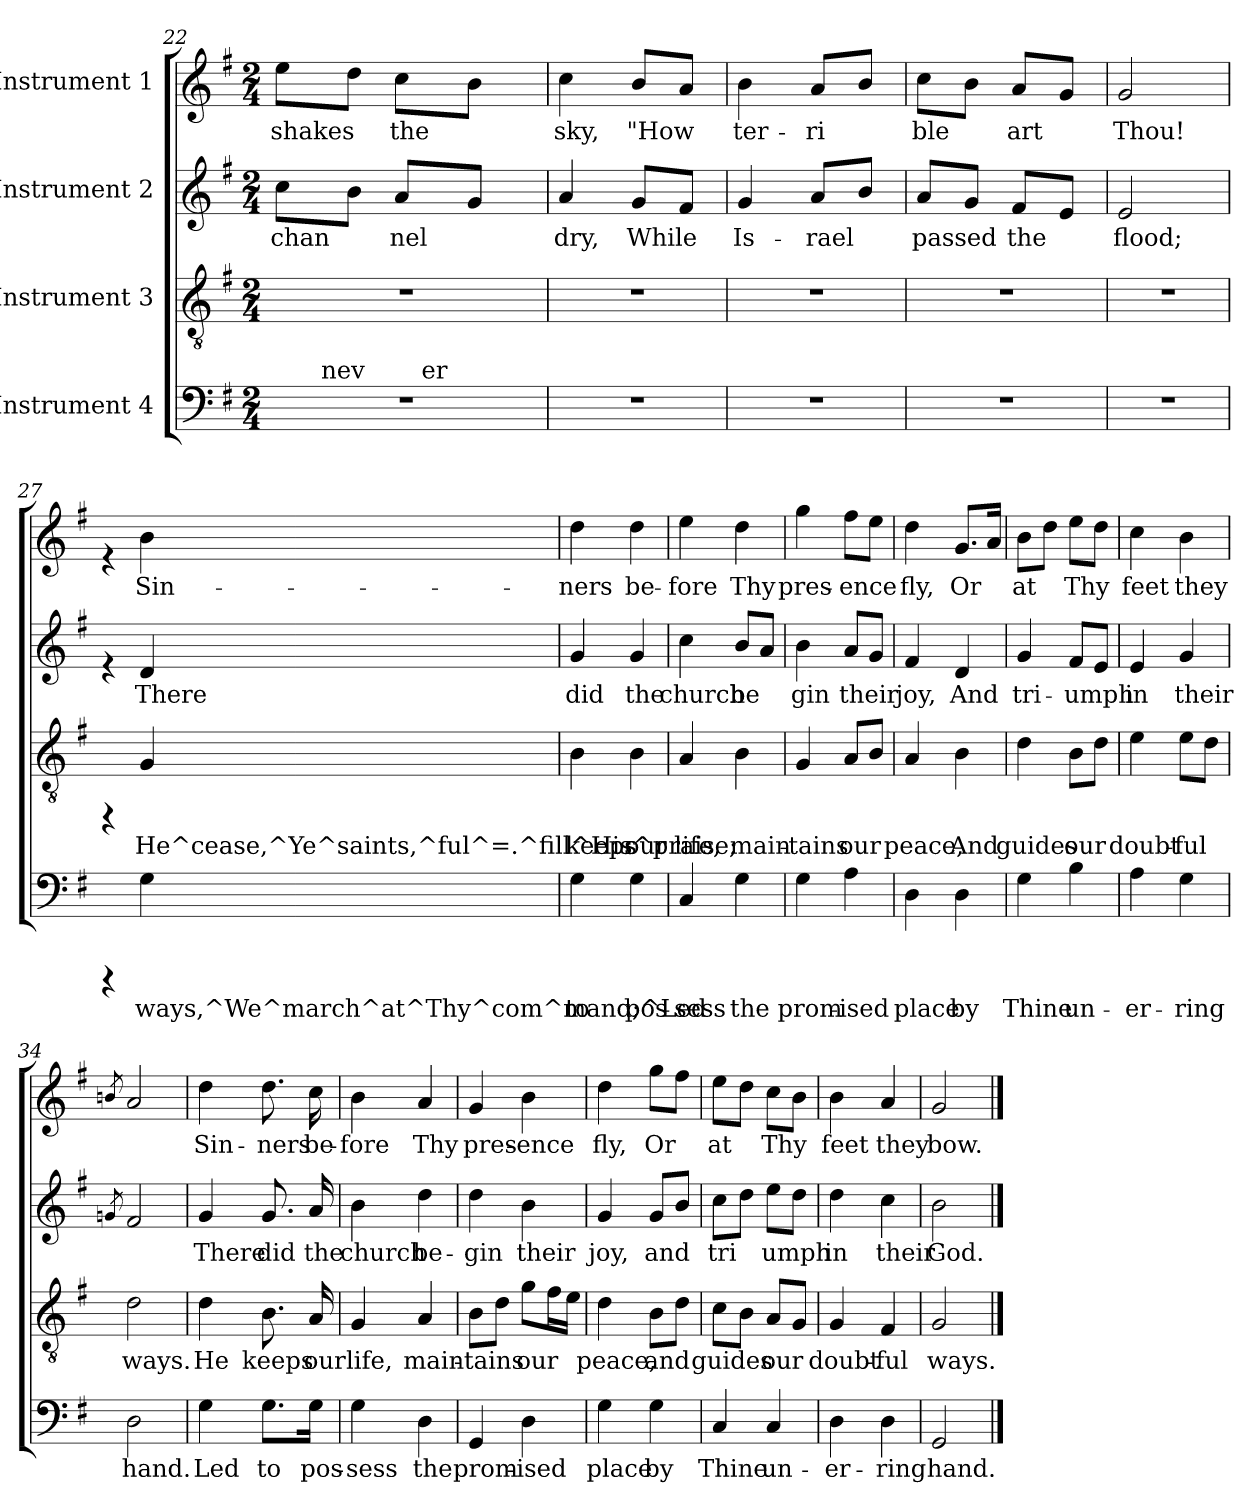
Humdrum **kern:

**kern	**text	**kern	**text	**kern	**text	**kern	**text
*part4	*part4	*part3	*part3	*part2	*part2	*part1	*part1
*staff4	*staff4	*staff3	*staff3	*staff2	*staff2	*staff1	*staff1
*I"Instrument 4	*	*I"Instrument 3	*	*I"Instrument 2	*	*I"Instrument 1	*
*clefF4	*	*clefGv2	*	*clefG2	*	*clefG2	*
*k[f#]	*	*k[f#]	*	*k[f#]	*	*k[f#]	*
*G:	*	*G:	*	*G:	*	*G:	*
*M2/4	*	*M2/4	*	*M2/4	*	*M2/4	*
=22	=22	=22	=22	=22	=22	=22	=22
!	!	!	!	!	!LO:LY:b:rj	!	!LO:LY:b:rj
*^	*	*	*	*	*	*	*
*	*^	*	*	*	*	*	*	*
2r	16ryy	4ryy	.	2r	.	8cc\L	chan-	8ee\L	shakes
.	64ryy	.	.	.	.	.	.	.	.
!	!LO:TX:a:t=nev	!	!	!	!	!	!	!	!
.	4ryy	.	.	.	.	.	.	.	.
!	!	!	!	!	!	!	!LO:LY:b:rj	!	!LO:LY:b:rj
.	.	.	.	.	.	8b\J	--	8dd\J	.
!	!	!	!	!	!	!	!LO:LY:b:rj	!	!LO:LY:b:rj
.	.	32.ryy	.	.	.	8a/L	-nel	8cc\L	the
!	!	!LO:TX:a:t=er	!	!	!	!	!	!	!
.	.	8ryy	.	.	.	.	.	.	.
.	8ryy	.	.	.	.	.	.	.	.
!	!	!	!	!	!	!	!LO:LY:b:rj	!	!LO:LY:b:rj
.	.	.	.	.	.	8g/J	.	8b\J	.
.	.	16ryy	.	.	.	.	.	.	.
.	32.ryy	.	.	.	.	.	.	.	.
.	.	64ryy	.	.	.	.	.	.	.
!!LO:PB:g=z
=23	=23	=23	=23	=23	=23	=23	=23	=23	=23
!	!	!	!	!	!	!	!LO:LY:b:rj	!	!LO:LY:b:rj
*v	*v	*v	*	*	*	*	*	*	*
2r	.	2r	.	4a/	dry,	4cc\	sky,
!	!	!	!	!	!LO:LY:b:rj	!	!LO:LY:b:rj
.	.	.	.	8g/L	While	8b/L	"How
!	!	!	!	!	!LO:LY:b:rj	!	!LO:LY:b:rj
.	.	.	.	8f#/J	.	8a/J	.
=24	=24	=24	=24	=24	=24	=24	=24
!	!	!	!	!	!LO:LY:b:rj	!	!LO:LY:b:rj
2r	.	2r	.	4g/	Is-	4b\	ter-
!	!	!	!	!	!LO:LY:b:rj	!	!LO:LY:b:rj
.	.	.	.	8a/L	-rael	8a/L	-ri-
!	!	!	!	!	!LO:LY:b:rj	!	!LO:LY:b:rj
.	.	.	.	8b/J	.	8b/J	--
=25	=25	=25	=25	=25	=25	=25	=25
!	!	!	!	!	!LO:LY:b:rj	!	!LO:LY:b:rj
2r	.	2r	.	8a/L	passed	8cc\L	-ble
!	!	!	!	!	!LO:LY:b:rj	!	!LO:LY:b:rj
.	.	.	.	8g/J	.	8b\J	.
!	!	!	!	!	!LO:LY:b:rj	!	!LO:LY:b:rj
.	.	.	.	8f#/L	the	8a/L	art
!	!	!	!	!	!LO:LY:b:rj	!	!LO:LY:b:rj
.	.	.	.	8e/J	.	8g/J	.
=26	=26	=26	=26	=26	=26	=26	=26
!	!	!	!	!	!LO:LY:b:rj	!	!LO:LY:b:rj
2r	.	2r	.	2e/	flood;	2g/	Thou!
=27	=27	=27	=27	=27	=27	=27	=27
4rAAAA	.	4rDD	.	4rd	.	4rd	.
!	!LO:LY:b:rj	!	!LO:LY:b:rj	!	!LO:LY:b:rj	!	!LO:LY:b:rj
4G\	ways,^We^march^at^Thy^com^mand;^Led-	4G/	He^cease,^Ye^saints,^ful^=.^fill^His^praise;	4d/	There	4b\	Sin-
=28	=28	=28	=28	=28	=28	=28	=28
!	!LO:LY:b:rj	!	!LO:LY:b:rj	!	!LO:LY:b:rj	!	!LO:LY:b:rj
4G\	-to	4B\	keeps	4g/	did	4dd\	-ners
!	!LO:LY:b:rj	!	!LO:LY:b:rj	!	!LO:LY:b:rj	!	!LO:LY:b:rj
4G\	pos-	4B\	our	4g/	the	4dd\	be-
=29	=29	=29	=29	=29	=29	=29	=29
!	!LO:LY:b:rj	!	!LO:LY:b:rj	!	!LO:LY:b:rj	!	!LO:LY:b:rj
4C/	-sess	4A/	life,	4cc\	church	4ee\	-fore
!	!LO:LY:b:rj	!	!LO:LY:b:rj	!	!LO:LY:b:rj	!	!LO:LY:b:rj
4G\	the	4B\	main-	8b/L	be-	4dd\	Thy
!	!	!	!	!	!LO:LY:b:rj	!	!
.	.	.	.	8a/J	--	.	.
!!LO:LB:g=z
=30	=30	=30	=30	=30	=30	=30	=30
!	!LO:LY:b:rj	!	!LO:LY:b:rj	!	!LO:LY:b:rj	!	!LO:LY:b:rj
4G\	prom-	4G/	-tains	4b\	-gin	4gg\	pres-
!	!LO:LY:b:rj	!	!LO:LY:b:rj	!	!LO:LY:b:rj	!	!LO:LY:b:rj
4A\	-ised	8A/L	our	8a/L	their	8ff#\L	-ence
!	!	!	!LO:LY:b:rj	!	!LO:LY:b:rj	!	!LO:LY:b:rj
.	.	8B/J	.	8g/J	.	8ee\J	.
=31	=31	=31	=31	=31	=31	=31	=31
!	!LO:LY:b:rj	!	!LO:LY:b:rj	!	!LO:LY:b:rj	!	!LO:LY:b:rj
4D\	place	4A/	peace,	4f#/	joy,	4dd\	fly,
!	!LO:LY:b:rj	!	!LO:LY:b:rj	!	!LO:LY:b:rj	!	!LO:LY:b:rj
4D\	by	4B\	And	4d/	And	8.g/L	Or
!	!	!	!	!	!	!	!LO:LY:b:rj
.	.	.	.	.	.	16a/J	.
=32	=32	=32	=32	=32	=32	=32	=32
!	!LO:LY:b:rj	!	!LO:LY:b:rj	!	!LO:LY:b:rj	!	!LO:LY:b:rj
4G\	Thine	4d\	guides	4g/	tri-	8b\L	at
!	!	!	!	!	!	!	!LO:LY:b:rj
.	.	.	.	.	.	8dd\J	.
!	!LO:LY:b:rj	!	!LO:LY:b:rj	!	!LO:LY:b:rj	!	!LO:LY:b:rj
4B\	un-	8B\L	our	8f#/L	-umph	8ee\L	Thy
!	!	!	!LO:LY:b:rj	!	!LO:LY:b:rj	!	!LO:LY:b:rj
.	.	8d\J	.	8e/J	.	8dd\J	.
=33	=33	=33	=33	=33	=33	=33	=33
!	!LO:LY:b:rj	!	!LO:LY:b:rj	!	!LO:LY:b:rj	!	!LO:LY:b:rj
4A\	-er-	4e\	doubt-	4e/	in	4cc\	feet
!	!LO:LY:b:rj	!	!LO:LY:b:rj	!	!LO:LY:b:rj	!	!LO:LY:b:rj
4G\	-ring	8e\L	-ful	4g/	their	4b\	they
!	!	!	!LO:LY:b:rj	!	!	!	!
.	.	8d\J	.	.	.	.	.
=34	=34	=34	=34	=34	=34	=34	=34
.	.	.	.	8qgn/	.	8qbn/	.
!	!LO:LY:b:rj	!	!LO:LY:b:rj	!	!LO:LY:b:rj	!	!LO:LY:b:rj
2D\	hand.	2d\	ways.	2f#/	.	2a/	.
=35	=35	=35	=35	=35	=35	=35	=35
!	!LO:LY:b:rj	!	!LO:LY:b:rj	!	!LO:LY:b:rj	!	!LO:LY:b:rj
4G\	Led	4d\	He	4g/	There	4dd\	Sin-
!	!LO:LY:b:rj	!	!LO:LY:b:rj	!	!LO:LY:b:rj	!	!LO:LY:b:rj
8.G\L	to	8.B\	keeps	8.g/	did	8.dd\	-ners
!	!LO:LY:b:rj	!	!LO:LY:b:rj	!	!LO:LY:b:rj	!	!LO:LY:b:rj
16G\Jk	pos-	16A/	our	16a/	the	16cc\	be-
!!LO:LB:g=z
=36	=36	=36	=36	=36	=36	=36	=36
!	!LO:LY:b:rj	!	!LO:LY:b:rj	!	!LO:LY:b:rj	!	!LO:LY:b:rj
4G\	-sess	4G/	life,	4b\	church	4b\	-fore
!	!LO:LY:b:rj	!	!LO:LY:b:rj	!	!LO:LY:b:rj	!	!LO:LY:b:rj
4D\	the	4A/	main-	4dd\	be-	4a/	Thy
=37	=37	=37	=37	=37	=37	=37	=37
!	!LO:LY:b:rj	!	!LO:LY:b:rj	!	!LO:LY:b:rj	!	!LO:LY:b:rj
4GG/	prom-	8B\L	-tains	4dd\	-gin	4g/	pres-
!	!	!	!LO:LY:b:rj	!	!	!	!
.	.	8d\J	.	.	.	.	.
!	!LO:LY:b:rj	!	!LO:LY:b:rj	!	!LO:LY:b:rj	!	!LO:LY:b:rj
4D\	-ised	8g\L	our	4b\	their	4b\	-ence
!	!	!	!LO:LY:b:rj	!	!	!	!
.	.	16f#\	.	.	.	.	.
!	!	!	!LO:LY:b:rj	!	!	!	!
.	.	16e\J	.	.	.	.	.
=38	=38	=38	=38	=38	=38	=38	=38
!	!LO:LY:b:rj	!	!LO:LY:b:rj	!	!LO:LY:b:rj	!	!LO:LY:b:rj
4G\	place	4d\	peace,	4g/	joy,	4dd\	fly,
!	!LO:LY:b:rj	!	!LO:LY:b:rj	!	!LO:LY:b:rj	!	!LO:LY:b:rj
4G\	by	8B\L	and	8g/L	and	8gg\L	Or
!	!	!	!LO:LY:b:rj	!	!LO:LY:b:rj	!	!LO:LY:b:rj
.	.	8d\J	.	8b/J	.	8ff#\J	.
=39	=39	=39	=39	=39	=39	=39	=39
!	!LO:LY:b:rj	!	!LO:LY:b:rj	!	!LO:LY:b:rj	!	!LO:LY:b:rj
4C/	Thine	8c\L	guides	8cc\L	tri-	8ee\L	at
!	!	!	!LO:LY:b:rj	!	!LO:LY:b:rj	!	!LO:LY:b:rj
.	.	8B\J	.	8dd\J	--	8dd\J	.
!	!LO:LY:b:rj	!	!LO:LY:b:rj	!	!LO:LY:b:rj	!	!LO:LY:b:rj
4C/	un-	8A/L	our	8ee\L	-umph	8cc\L	Thy
!	!	!	!LO:LY:b:rj	!	!LO:LY:b:rj	!	!LO:LY:b:rj
.	.	8G/J	.	8dd\J	.	8b\J	.
=40	=40	=40	=40	=40	=40	=40	=40
!	!LO:LY:b:rj	!	!LO:LY:b:rj	!	!LO:LY:b:rj	!	!LO:LY:b:rj
4D\	-er-	4G/	doubt-	4dd\	in	4b\	feet
!	!LO:LY:b:rj	!	!LO:LY:b:rj	!	!LO:LY:b:rj	!	!LO:LY:b:rj
4D\	-ring	4F#/	-ful	4cc\	their	4a/	they
=41	=41	=41	=41	=41	=41	=41	=41
!	!LO:LY:b:rj	!	!LO:LY:b:rj	!	!LO:LY:b:rj	!	!LO:LY:b:rj
2GG/	hand.	2G/	ways.	2b\	God.	2g/	bow.
==	==	==	==	==	==	==	==
*-	*-	*-	*-	*-	*-	*-	*-
